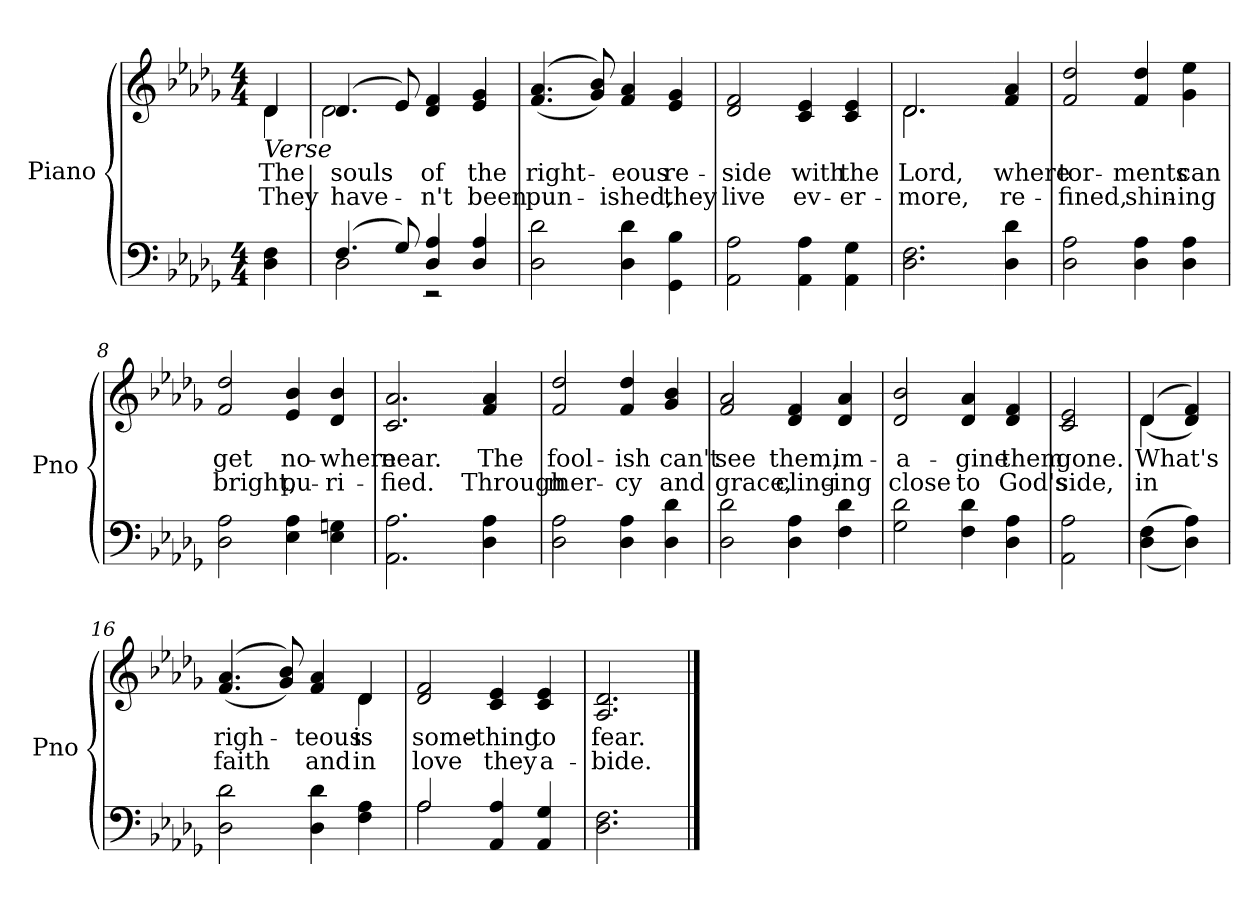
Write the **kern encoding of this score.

**kern	**kern	**text	**text
*part2	*part1	*part1	*part1
*staff2	*staff1	*staff1	*staff1
*I"Piano	*I"Piano	*	*
*I'Pno	*I'Pno	*	*
*clefF4	*clefG2	*	*
*k[b-e-a-d-g-]	*k[b-e-a-d-g-]	*	*
*M4/4	*M4/4	*	*
=1	=1	=1	=1
*	*^	*	*
!	!LO:TX:b:i:t=Verse	!	!	!
!	!	!	!LO:LY:b	!LO:LY:b
4D-\ 4F\	4d-/	4d-\	The	They
=2	=2	=2	=2	=2
*^	*	*	*	*
!	!	!	!	!LO:LY:b	!LO:LY:b
(4.F/	2D-\	(4.d-/	2d-\	souls	have-
8G-/)	.	8e-/)	.	.	.
!	!	!	!	!LO:LY:b	!LO:LY:b
4D-/ 4A-/	2r	4d-/ 4f/	2ryy	of	-n't
!	!	!	!	!LO:LY:b	!LO:LY:b
4D-/ 4A-/	.	4e-/ 4g-/	.	the	been
*v	*v	*	*	*	*
*	*v	*v	*	*
=3	=3	=3	=3
!	!	!LO:LY:b	!LO:LY:b
2D-\ 2d-\	((4.f/ 4.a-/	right-	pun-
.	8g-/ 8b-/))	.	.
!	!	!LO:LY:b	!LO:LY:b
4D-\ 4d-\	4f/ 4a-/	-eous	-ished,
!	!	!LO:LY:b	!LO:LY:b
4GG-\ 4B-\	4e-/ 4g-/	re-	they
=4	=4	=4	=4
!	!	!LO:LY:b	!LO:LY:b
2AA-\ 2A-\	2d-/ 2f/	-side	live
!	!	!LO:LY:b	!LO:LY:b
4AA-\ 4A-\	4c/ 4e-/	with	ev-
!	!	!LO:LY:b	!LO:LY:b
4AA-\ 4G-\	4c/ 4e-/	the	-er-
=5	=5	=5	=5
!	!	!LO:LY:b	!LO:LY:b
*	*^	*	*
2.D-\ 2.F\	2.d-/	2.d-\	Lord,	-more,
!!LO:LB:g=z
=6-	=6-	=6-	=6-	=6-
!	!	!	!LO:LY:b	!LO:LY:b
*	*v	*v	*	*
4D-\ 4d-\	4f/ 4a-/	where	re-
=7	=7	=7	=7
!	!	!LO:LY:b	!LO:LY:b
2D-\ 2A-\	2f/ 2dd-/	tor-	-fined,
!	!	!LO:LY:b	!LO:LY:b
4D-\ 4A-\	4f/ 4dd-/	-ments	shin-
!	!	!LO:LY:b	!LO:LY:b
4D-\ 4A-\	4g-\ 4ee-\	can	-ing
=8	=8	=8	=8
!	!	!LO:LY:b	!LO:LY:b
2D-\ 2A-\	2f/ 2dd-/	get	bright,
!	!	!LO:LY:b	!LO:LY:b
4E-\ 4A-\	4e-/ 4b-/	no-	pu-
!	!	!LO:LY:b	!LO:LY:b
4E-\ 4Gn\	4d-/ 4b-/	-where	-ri-
=9	=9	=9	=9
!	!	!LO:LY:b	!LO:LY:b
2.AA-\ 2.A-\	2.c/ 2.a-/	near.	-fied.
!!LO:LB:g=z
=10-	=10-	=10-	=10-
!	!	!LO:LY:b	!LO:LY:b
4D-\ 4A-\	4f/ 4a-/	The	Through
=11	=11	=11	=11
!	!	!LO:LY:b	!LO:LY:b
2D-\ 2A-\	2f/ 2dd-/	fool-	mer-
!	!	!LO:LY:b	!LO:LY:b
4D-\ 4A-\	4f/ 4dd-/	-ish	-cy
!	!	!LO:LY:b	!LO:LY:b
4D-\ 4d-\	4g-/ 4b-/	can't	and
=12	=12	=12	=12
!	!	!LO:LY:b	!LO:LY:b
2D-\ 2d-\	2f/ 2a-/	see	grace,
!	!	!LO:LY:b	!LO:LY:b
4D-\ 4A-\	4d-/ 4f/	them,	cling-
!	!	!LO:LY:b	!LO:LY:b
4F\ 4d-\	4d-/ 4a-/	im-	-ing
=13	=13	=13	=13
!	!	!LO:LY:b	!LO:LY:b
2G-\ 2d-\	2d-/ 2b-/	-a-	close
!	!	!LO:LY:b	!LO:LY:b
4F\ 4d-\	4d-/ 4a-/	-gine	to
!	!	!LO:LY:b	!LO:LY:b
4D-\ 4A-\	4d-/ 4f/	them	God's
=14	=14	=14	=14
!	!	!LO:LY:b	!LO:LY:b
2AA-\ 2A-\	2c/ 2e-/	gone.	side,
!!LO:LB:g=z
=15	=15	=15	=15
!	!	!LO:LY:b	!LO:LY:b
*	*^	*	*
((4D-\ 4F\	((4d-/	4d-\	What's	in
4D-\ 4A-\))	4d-/ 4f/))	4ryy	.	.
=16	=16	=16	=16	=16
!	!	!	!LO:LY:b	!LO:LY:b
2D-\ 2d-\	((4.f/ 4.a-/	2.ryy	righ-	faith
.	8g-/ 8b-/))	.	.	.
!	!	!	!LO:LY:b	!LO:LY:b
4D-\ 4d-\	4f/ 4a-/	.	-teous	and
!	!	!	!LO:LY:b	!LO:LY:b
4F\ 4A-\	4d-/	4d-\	is	in
=17	=17	=17	=17	=17
*^	*	*	*	*
!	!	!	!	!LO:LY:b	!LO:LY:b
*	*	*v	*v	*	*
2A-/	2A-\	2d-/ 2f/	some-	love
!	!	!	!LO:LY:b	!LO:LY:b
4AA-/ 4A-/	2ryy	4c/ 4e-/	-thing	they
!	!	!	!LO:LY:b	!LO:LY:b
4AA-/ 4G-/	.	4c/ 4e-/	to	a-
*v	*v	*	*	*
=18	=18	=18	=18
!	!	!LO:LY:b	!LO:LY:b
2.D-\ 2.F\	2.A-/ 2.d-/	fear.	-bide.
==	==	==	==
*-	*-	*-	*-
